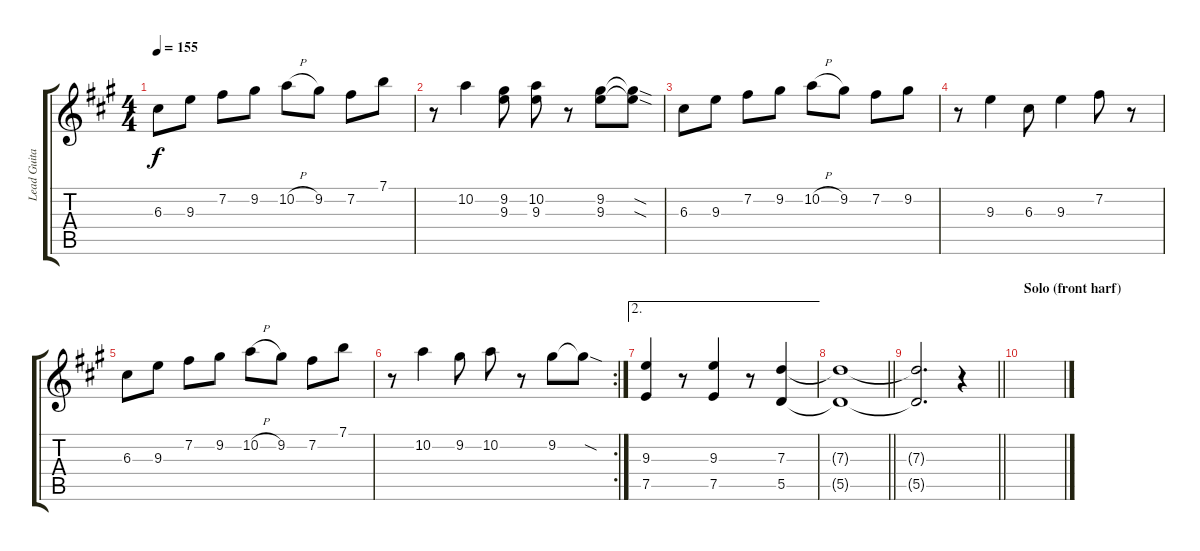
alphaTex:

\track ("Lead Guitar2" "Lead Guita") {instrument distortionguitar}
\staff {score tabs}
\tuning (E4 B3 G3 D3 A2 E2) {hide}
\ts (4 4)
\tempo 155
\clef g2
\ks a
6.3.8{dy f} 9.3.8 7.2.8 9.2.8 10.2{h}.8 9.2.8 7.2.8 7.1.8 |
r.8 10.2.4 (9.2 9.3).8 (10.2 9.3).8 r.8 (9.2 9.3).8 (9.2{sod t} 9.3{sod t}).8 |
6.3.8 9.3.8 7.2.8 9.2.8 10.2{h}.8 9.2.8 7.2.8 9.2.8 |
r.8 9.3.4 6.3.8 9.3.4 7.2.8 r.8 |
6.3.8 9.3.8 7.2.8 9.2.8 10.2{h}.8 9.2.8 7.2.8 7.1.8 |
\rc 2
r.8 10.2.4 9.2.8 10.2.8 r.8 9.2.8 9.2{sod t}.8 |
\ae 2
(9.3 7.5).4 r.8 (9.3 7.5).4 r.8 (7.3 5.5).4 |
\barLineRight lightlight
(7.3{t} 5.5{t}).1 |
\barLineRight lightlight
(7.3{t} 5.5{t}).2{d} r.4 |
\section ("" "Solo (front harf)")
